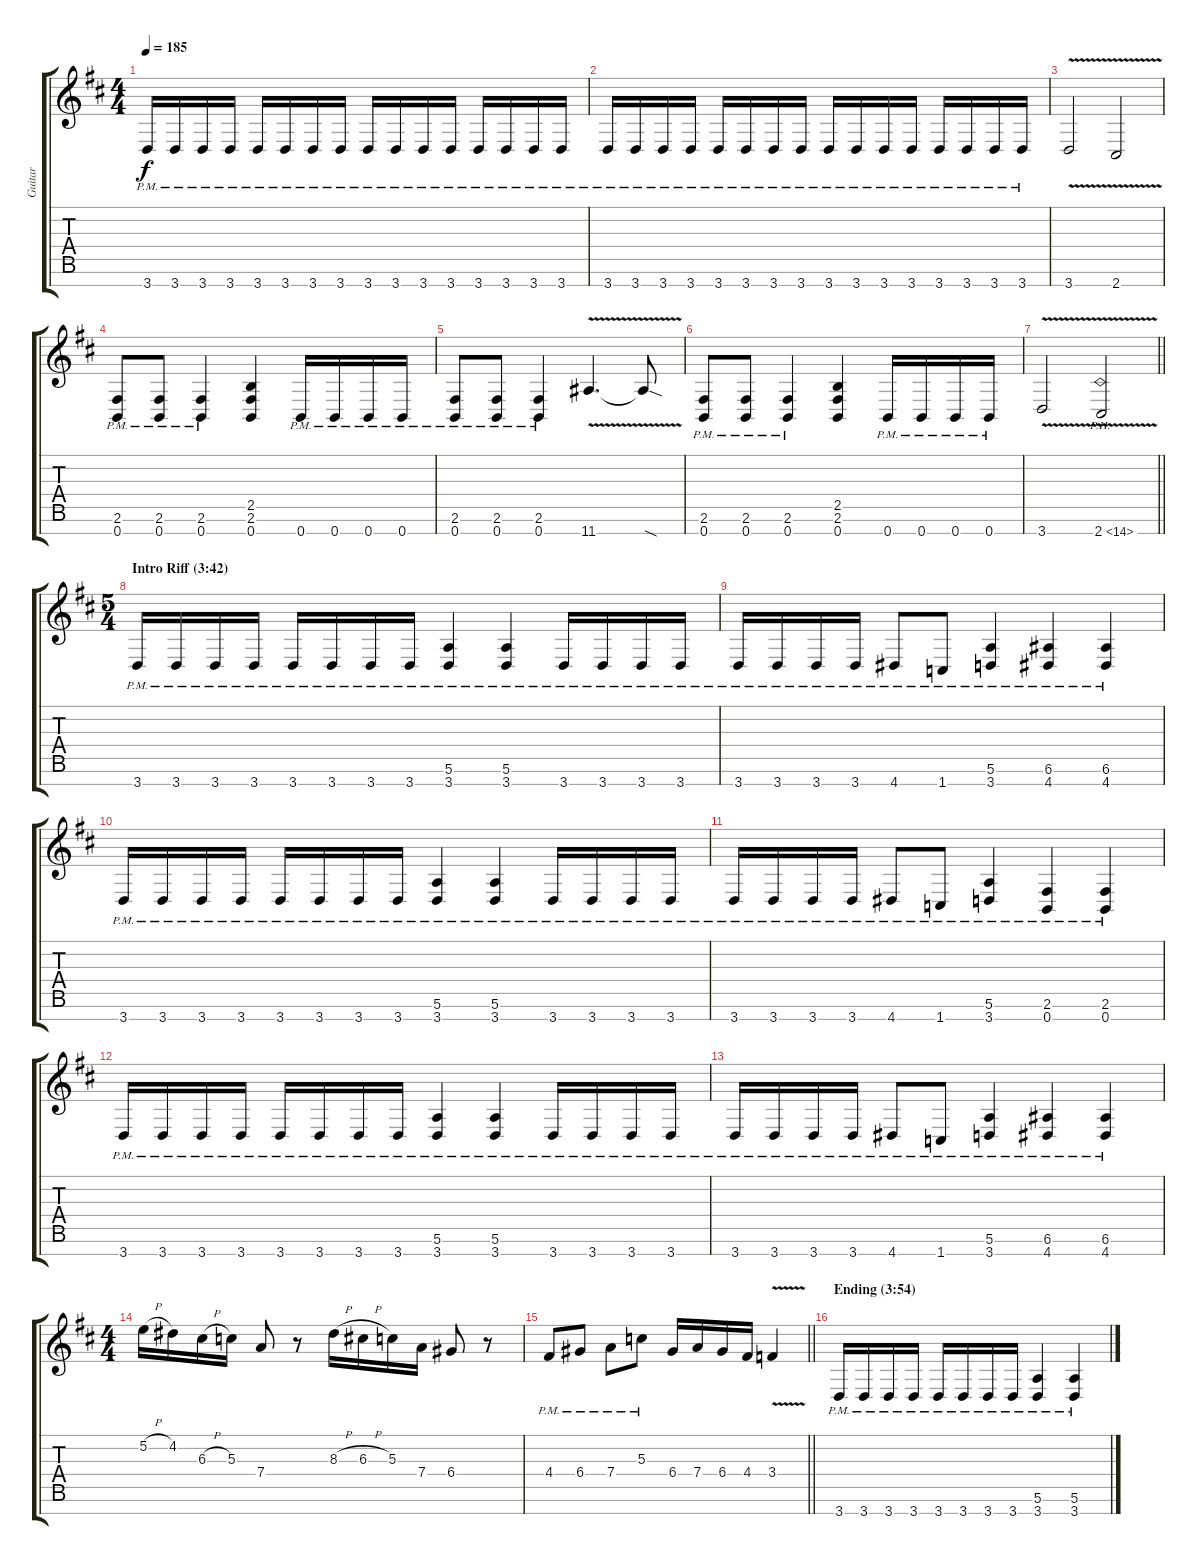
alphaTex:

\track ("Guitar" "Guitar") {instrument distortionguitar}
\staff {score tabs}
\tuning (E4 B3 G3 D3 A2 E2 B1) {hide}
\ts (4 4)
\tempo 185
\clef g2
\ks bminor
3.7{pm}.16{dy f} 3.7{pm}.16 3.7{pm}.16 3.7{pm}.16 3.7{pm}.16 3.7{pm}.16 3.7{pm}.16 3.7{pm}.16 3.7{pm}.16 3.7{pm}.16 3.7{pm}.16 3.7{pm}.16 3.7{pm}.16 3.7{pm}.16 3.7{pm}.16 3.7{pm}.16 |
3.7{pm}.16 3.7{pm}.16 3.7{pm}.16 3.7{pm}.16 3.7{pm}.16 3.7{pm}.16 3.7{pm}.16 3.7{pm}.16 3.7{pm}.16 3.7{pm}.16 3.7{pm}.16 3.7{pm}.16 3.7{pm}.16 3.7{pm}.16 3.7{pm}.16 3.7{pm}.16 |
3.7{v}.2 2.7{v}.2 |
(2.6{pm} 0.7{pm}).8 (2.6{pm} 0.7{pm}).8 (2.6{pm} 0.7{pm}).4 (2.5 2.6 0.7).4 0.7{pm}.16 0.7{pm}.16 0.7{pm}.16 0.7{pm}.16 |
(2.6{pm} 0.7{pm}).8 (2.6{pm} 0.7{pm}).8 (2.6{pm} 0.7{pm}).4 11.7{v}.4{d} 11.7{sod t}.8 |
(2.6{pm} 0.7{pm}).8 (2.6{pm} 0.7{pm}).8 (2.6{pm} 0.7{pm}).4 (2.5 2.6 0.7).4 0.7{pm}.16 0.7{pm}.16 0.7{pm}.16 0.7{pm}.16 |
\barLineRight lightlight
3.7{v}.2 2.7{ph 12 v}.2 |
\ts (5 4)
\section ("" "Intro Riff (3:42)")
3.7{pm}.16 3.7{pm}.16 3.7{pm}.16 3.7{pm}.16 3.7{pm}.16 3.7{pm}.16 3.7{pm}.16 3.7{pm}.16 (5.6{pm} 3.7{pm}).4 (5.6{pm} 3.7{pm}).4 3.7{pm}.16 3.7{pm}.16 3.7{pm}.16 3.7{pm}.16 |
3.7{pm}.16 3.7{pm}.16 3.7{pm}.16 3.7{pm}.16 4.7{pm}.8 1.7{pm}.8 (5.6{pm} 3.7{pm}).4 (6.6{pm} 4.7{pm}).4 (6.6{pm} 4.7{pm}).4 |
3.7{pm}.16 3.7{pm}.16 3.7{pm}.16 3.7{pm}.16 3.7{pm}.16 3.7{pm}.16 3.7{pm}.16 3.7{pm}.16 (5.6{pm} 3.7{pm}).4 (5.6{pm} 3.7{pm}).4 3.7{pm}.16 3.7{pm}.16 3.7{pm}.16 3.7{pm}.16 |
3.7{pm}.16 3.7{pm}.16 3.7{pm}.16 3.7{pm}.16 4.7{pm}.8 1.7{pm}.8 (5.6{pm} 3.7{pm}).4 (2.6{pm} 0.7{pm}).4 (2.6 0.7{pm}).4 |
3.7{pm}.16 3.7{pm}.16 3.7{pm}.16 3.7{pm}.16 3.7{pm}.16 3.7{pm}.16 3.7{pm}.16 3.7{pm}.16 (5.6{pm} 3.7{pm}).4 (5.6{pm} 3.7{pm}).4 3.7{pm}.16 3.7{pm}.16 3.7{pm}.16 3.7{pm}.16 |
3.7{pm}.16 3.7{pm}.16 3.7{pm}.16 3.7{pm}.16 4.7{pm}.8 1.7{pm}.8 (5.6{pm} 3.7{pm}).4 (6.6{pm} 4.7{pm}).4 (6.6{pm} 4.7{pm}).4 |
\ts (4 4)
5.2{h}.16 4.2.16 6.3{h}.16 5.3.16 7.4.8 r.8 8.3{h}.16 6.3{h}.16 5.3.16 7.4.16 6.4.8 r.8 |
\barLineRight lightlight
4.4{pm}.8 6.4{pm}.8 7.4{pm}.8 5.3{pm}.8 6.4.16 7.4.16 6.4.16 4.4.16 3.4{v}.4 |
\section ("" "Ending (3:54)")
3.7{pm}.16 3.7{pm}.16 3.7{pm}.16 3.7{pm}.16 3.7{pm}.16 3.7{pm}.16 3.7{pm}.16 3.7{pm}.16 (5.6{pm} 3.7{pm}).4 (5.6{pm} 3.7{pm}).4
